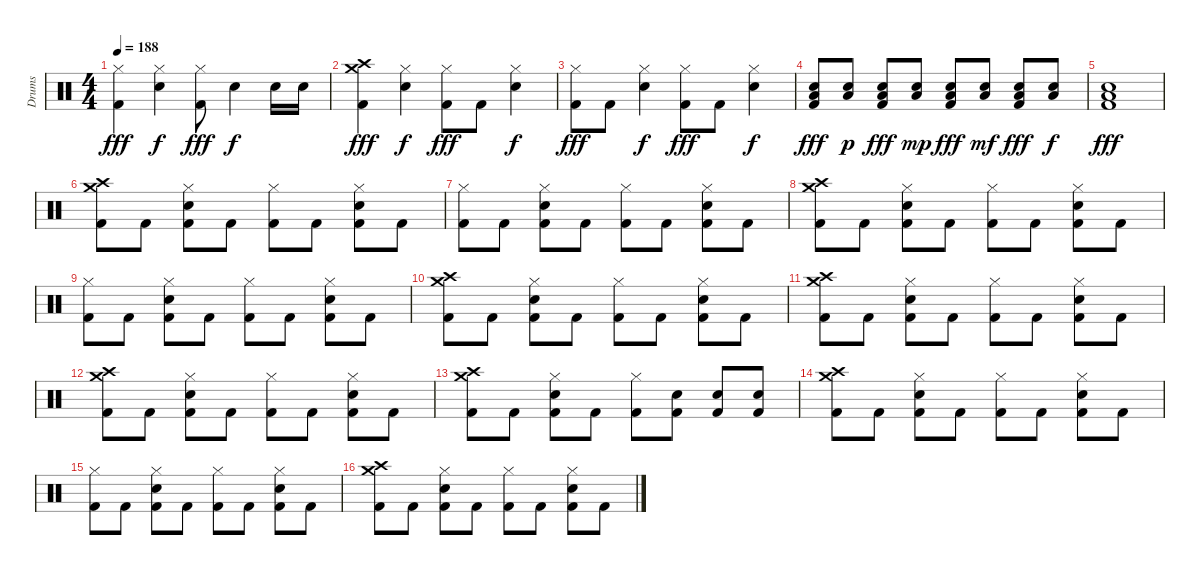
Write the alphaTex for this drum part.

\track ("Drums" "Drums") {instrument percussion}
\staff {score}
\articulation defaults
\ts (4 4)
\tempo 188
\clef neutral
\ks c
("Hi-Hat (closed)" "Kick (hit) 2").4{dy fff} ("Hi-Hat (closed)" "Electric Snare (hit)").4{dy f} ("Hi-Hat (closed)" "Kick (hit) 2").8{dy fff} "Electric Snare (hit)".4{dy f} "Electric Snare (hit)".16 "Electric Snare (hit)".16 |
("Crash medium (hit)" "Crash high (hit)" "Kick (hit) 2").4{dy fff} ("Hi-Hat (closed)" "Electric Snare (hit)").4{dy f} ("Hi-Hat (closed)" "Kick (hit) 2").8{dy fff} "Kick (hit) 2".8 ("Hi-Hat (closed)" "Electric Snare (hit)").4{dy f} |
("Hi-Hat (closed)" "Kick (hit) 2").8{dy fff} "Kick (hit) 2".8 ("Hi-Hat (closed)" "Electric Snare (hit)").4{dy f} ("Hi-Hat (closed)" "Kick (hit) 2").8{dy fff} "Kick (hit) 2".8 ("Hi-Hat (closed)" "Electric Snare (hit)").4{dy f} |
("Electric Snare (hit)" "Low Floor Tom (hit)" "Kick (hit) 2").8{dy fff} ("Electric Snare (hit)" "Low Floor Tom (hit)").8{dy p} ("Electric Snare (hit)" "Low Floor Tom (hit)" "Kick (hit) 2").8{dy fff} ("Electric Snare (hit)" "Low Floor Tom (hit)").8{dy mp} ("Electric Snare (hit)" "Low Floor Tom (hit)" "Kick (hit) 2").8{dy fff} ("Electric Snare (hit)" "Low Floor Tom (hit)").8{dy mf} ("Electric Snare (hit)" "Low Floor Tom (hit)" "Kick (hit) 2").8{dy fff} ("Electric Snare (hit)" "Low Floor Tom (hit)").8{dy f} |
("Electric Snare (hit)" "Low Floor Tom (hit)" "Kick (hit) 2").1{dy fff} |
("Crash high (hit)" "Crash medium (hit)" "Kick (hit) 2").8 "Kick (hit) 2".8 ("Hi-Hat (closed)" "Electric Snare (hit)" "Kick (hit) 2").8 "Kick (hit) 2".8 ("Hi-Hat (closed)" "Kick (hit) 2").8 "Kick (hit) 2".8 ("Hi-Hat (closed)" "Electric Snare (hit)" "Kick (hit) 2").8 "Kick (hit) 2".8 |
("Hi-Hat (closed)" "Kick (hit) 2").8 "Kick (hit) 2".8 ("Hi-Hat (closed)" "Electric Snare (hit)" "Kick (hit) 2").8 "Kick (hit) 2".8 ("Hi-Hat (closed)" "Kick (hit) 2").8 "Kick (hit) 2".8 ("Hi-Hat (closed)" "Electric Snare (hit)" "Kick (hit) 2").8 "Kick (hit) 2".8 |
("Crash high (hit)" "Crash medium (hit)" "Kick (hit) 2").8 "Kick (hit) 2".8 ("Hi-Hat (closed)" "Electric Snare (hit)" "Kick (hit) 2").8 "Kick (hit) 2".8 ("Hi-Hat (closed)" "Kick (hit) 2").8 "Kick (hit) 2".8 ("Hi-Hat (closed)" "Electric Snare (hit)" "Kick (hit) 2").8 "Kick (hit) 2".8 |
("Hi-Hat (closed)" "Kick (hit) 2").8 "Kick (hit) 2".8 ("Hi-Hat (closed)" "Electric Snare (hit)" "Kick (hit) 2").8 "Kick (hit) 2".8 ("Hi-Hat (closed)" "Kick (hit) 2").8 "Kick (hit) 2".8 ("Hi-Hat (closed)" "Electric Snare (hit)" "Kick (hit) 2").8 "Kick (hit) 2".8 |
("Crash high (hit)" "Crash medium (hit)" "Kick (hit) 2").8 "Kick (hit) 2".8 ("Hi-Hat (closed)" "Electric Snare (hit)" "Kick (hit) 2").8 "Kick (hit) 2".8 ("Hi-Hat (closed)" "Kick (hit) 2").8 "Kick (hit) 2".8 ("Hi-Hat (closed)" "Electric Snare (hit)" "Kick (hit) 2").8 "Kick (hit) 2".8 |
("Crash high (hit)" "Crash medium (hit)" "Kick (hit) 2").8 "Kick (hit) 2".8 ("Hi-Hat (closed)" "Electric Snare (hit)" "Kick (hit) 2").8 "Kick (hit) 2".8 ("Hi-Hat (closed)" "Kick (hit) 2").8 "Kick (hit) 2".8 ("Hi-Hat (closed)" "Electric Snare (hit)" "Kick (hit) 2").8 "Kick (hit) 2".8 |
("Crash high (hit)" "Crash medium (hit)" "Kick (hit) 2").8 "Kick (hit) 2".8 ("Hi-Hat (closed)" "Electric Snare (hit)" "Kick (hit) 2").8 "Kick (hit) 2".8 ("Hi-Hat (closed)" "Kick (hit) 2").8 "Kick (hit) 2".8 ("Hi-Hat (closed)" "Electric Snare (hit)" "Kick (hit) 2").8 "Kick (hit) 2".8 |
("Crash high (hit)" "Crash medium (hit)" "Kick (hit) 2").8 "Kick (hit) 2".8 ("Hi-Hat (closed)" "Electric Snare (hit)" "Kick (hit) 2").8 "Kick (hit) 2".8 ("Hi-Hat (closed)" "Kick (hit) 2").8 ("Electric Snare (hit)" "Kick (hit) 2").8 ("Electric Snare (hit)" "Kick (hit) 2").8 ("Electric Snare (hit)" "Kick (hit) 2").8 |
("Crash high (hit)" "Crash medium (hit)" "Kick (hit) 2").8 "Kick (hit) 2".8 ("Hi-Hat (closed)" "Electric Snare (hit)" "Kick (hit) 2").8 "Kick (hit) 2".8 ("Hi-Hat (closed)" "Kick (hit) 2").8 "Kick (hit) 2".8 ("Hi-Hat (closed)" "Electric Snare (hit)" "Kick (hit) 2").8 "Kick (hit) 2".8 |
("Hi-Hat (closed)" "Kick (hit) 2").8 "Kick (hit) 2".8 ("Hi-Hat (closed)" "Electric Snare (hit)" "Kick (hit) 2").8 "Kick (hit) 2".8 ("Hi-Hat (closed)" "Kick (hit) 2").8 "Kick (hit) 2".8 ("Hi-Hat (closed)" "Electric Snare (hit)" "Kick (hit) 2").8 "Kick (hit) 2".8 |
("Crash high (hit)" "Crash medium (hit)" "Kick (hit) 2").8 "Kick (hit) 2".8 ("Hi-Hat (closed)" "Electric Snare (hit)" "Kick (hit) 2").8 "Kick (hit) 2".8 ("Hi-Hat (closed)" "Kick (hit) 2").8 "Kick (hit) 2".8 ("Hi-Hat (closed)" "Electric Snare (hit)" "Kick (hit) 2").8 "Kick (hit) 2".8
